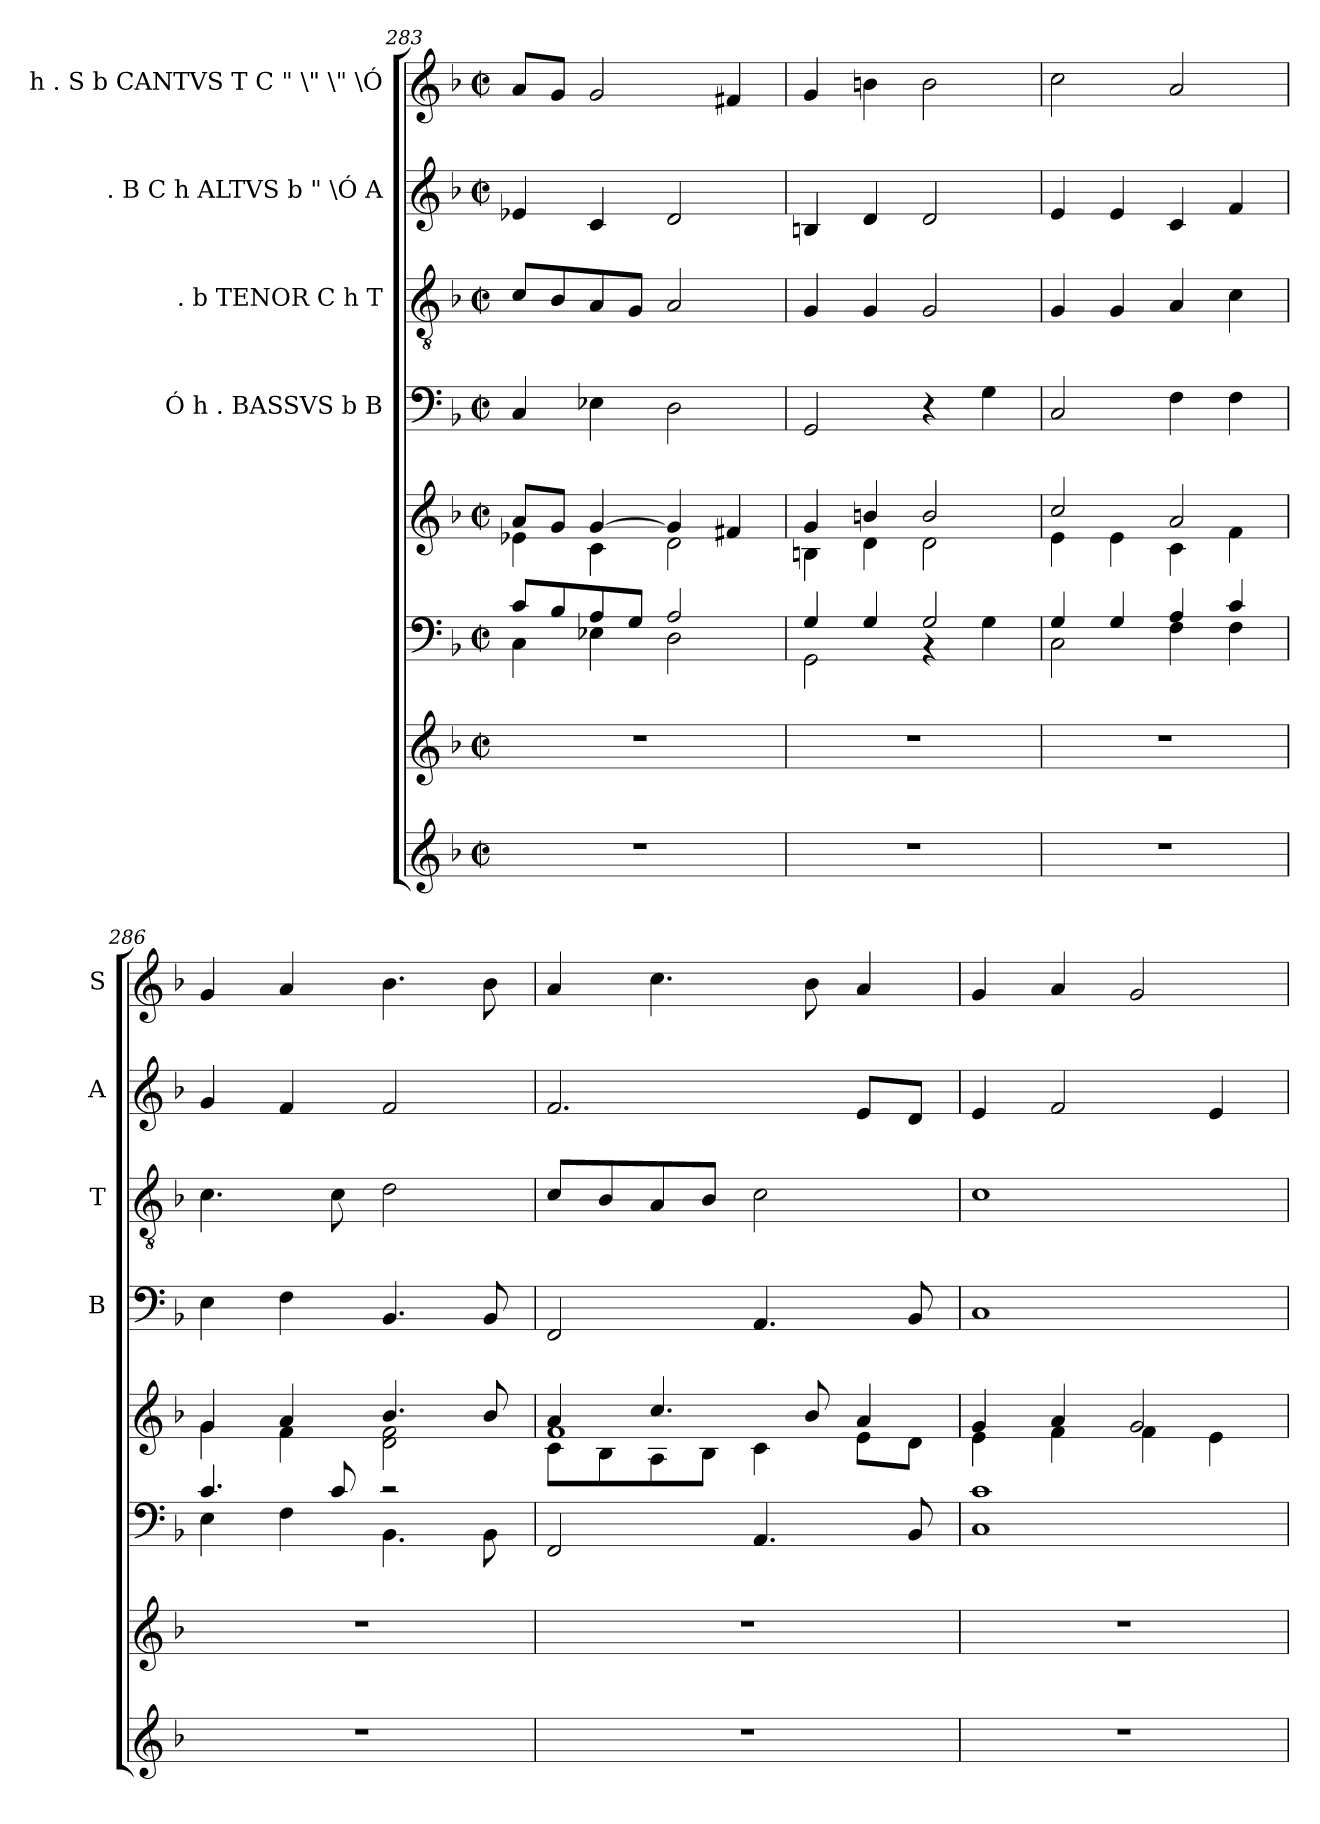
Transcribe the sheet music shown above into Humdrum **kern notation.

**kern	**kern	**kern	**kern	**kern	**kern	**kern	**kern
*part8	*part7	*part6	*part5	*part4	*part3	*part2	*part1
*staff8	*staff7	*staff6	*staff5	*staff4	*staff3	*staff2	*staff1
*	*	*	*	*I"Ó h . BASSVS b B	*I". b TENOR C h T	*I". B C h ALTVS b " \Ó A	*I"h . S b CANTVS T C " \" \" \Ó
*	*	*	*	*I'B	*I'T	*I'A	*I'S
*clefG2	*clefG2	*clefF4	*clefG2	*clefF4	*clefGv2	*clefG2	*clefG2
*k[b-]	*k[b-]	*k[b-]	*k[b-]	*k[b-]	*k[b-]	*k[b-]	*k[b-]
*F:	*F:	*F:	*F:	*F:	*F:	*F:	*F:
*M2/2	*M2/2	*M2/2	*M2/2	*M2/2	*M2/2	*M2/2	*M2/2
*met(c|)	*met(c|)	*met(c|)	*met(c|)	*met(c|)	*met(c|)	*met(c|)	*met(c|)
=283	=283	=283	=283	=283	=283	=283	=283
*	*	*^	*^	*	*	*	*
1r	1r	8c/L	4C\	8a/L	4e-X\	4C/	8c/L	4e-X/	8a/L
.	.	8B-/	.	8g/J	.	.	8B-/	.	8g/J
.	.	8A/	4E-X\	[>4g/	4c\	4E-X\	8A/	4c/	2g/
.	.	8G/J	.	.	.	.	8G/J	.	.
.	.	2A/	2D\	4g/]	2d\	2D\	2A/	2d/	.
.	.	.	.	4f#X/	.	.	.	.	4f#X/
=284	=284	=284	=284	=284	=284	=284	=284	=284	=284
1r	1r	4G/	2GG\	4g/	4Bn\	2GG/	4G/	4Bn/	4g/
.	.	4G/	.	4bn/	4d\	.	4G/	4d/	4bn\
.	.	2G/	4rBB	2b/	2d\	4r	2G/	2d/	2b\
.	.	.	4G\	.	.	4G\	.	.	.
!!LO:PB:g=z
=285	=285	=285	=285	=285	=285	=285	=285	=285	=285
1r	1r	4G/	2C\	2cc/	4e\	2C/	4G/	4e/	2cc\
.	.	4G/	.	.	4e\	.	4G/	4e/	.
.	.	4A/	4F\	2a/	4c\	4F\	4A/	4c/	2a/
.	.	4c/	4F\	.	4f\	4F\	4c\	4f/	.
=286	=286	=286	=286	=286	=286	=286	=286	=286	=286
1r	1r	4.c/	4E\	4g/	4g\	4E\	4.c\	4g/	4g/
.	.	.	4F\	4a/	4f\	4F\	.	4f/	4a/
.	.	8c/	.	.	.	.	8c\	.	.
.	.	2rc	4.BB-\	4.b-/	2d\ 2f\	4.BB-/	2d\	2f/	4.b-\
.	.	.	8BB-\	8b-/	.	8BB-/	.	.	8b-\
*	*	*v	*v	*	*	*	*	*	*
=287	=287	=287	=287	=287	=287	=287	=287	=287
*	*	*	*	*^	*	*	*	*
1r	1r	2FF/	4a/	8c\L	1f	2FF/	8c/L	2.f/	4a/
.	.	.	.	8B-\	.	.	8B-/	.	.
.	.	.	4.cc/	8A\	.	.	8A/	.	4.cc\
.	.	.	.	8B-\J	.	.	8B-/J	.	.
.	.	4.AA/	.	4c\	.	4.AA/	2c\	.	.
.	.	.	8b-/	.	.	.	.	.	8b-\
.	.	.	4a/	8e\L	.	.	.	8e/L	4a/
.	.	8BB-/	.	8d\J	.	8BB-/	.	8d/J	.
*	*	*	*	*v	*v	*	*	*	*
=288	=288	=288	=288	=288	=288	=288	=288	=288
1r	1r	1C 1c	4g/	4e\	1C	1c	4e/	4g/
.	.	.	4a/	4f\	.	.	2f/	4a/
.	.	.	(2g/	4f\	.	.	.	2g/
.	.	.	.	4e\	.	.	4e/	.
*	*	*	*v	*v	*	*	*	*
=	=	=	=	=	=	=	=
*-	*-	*-	*-	*-	*-	*-	*-
